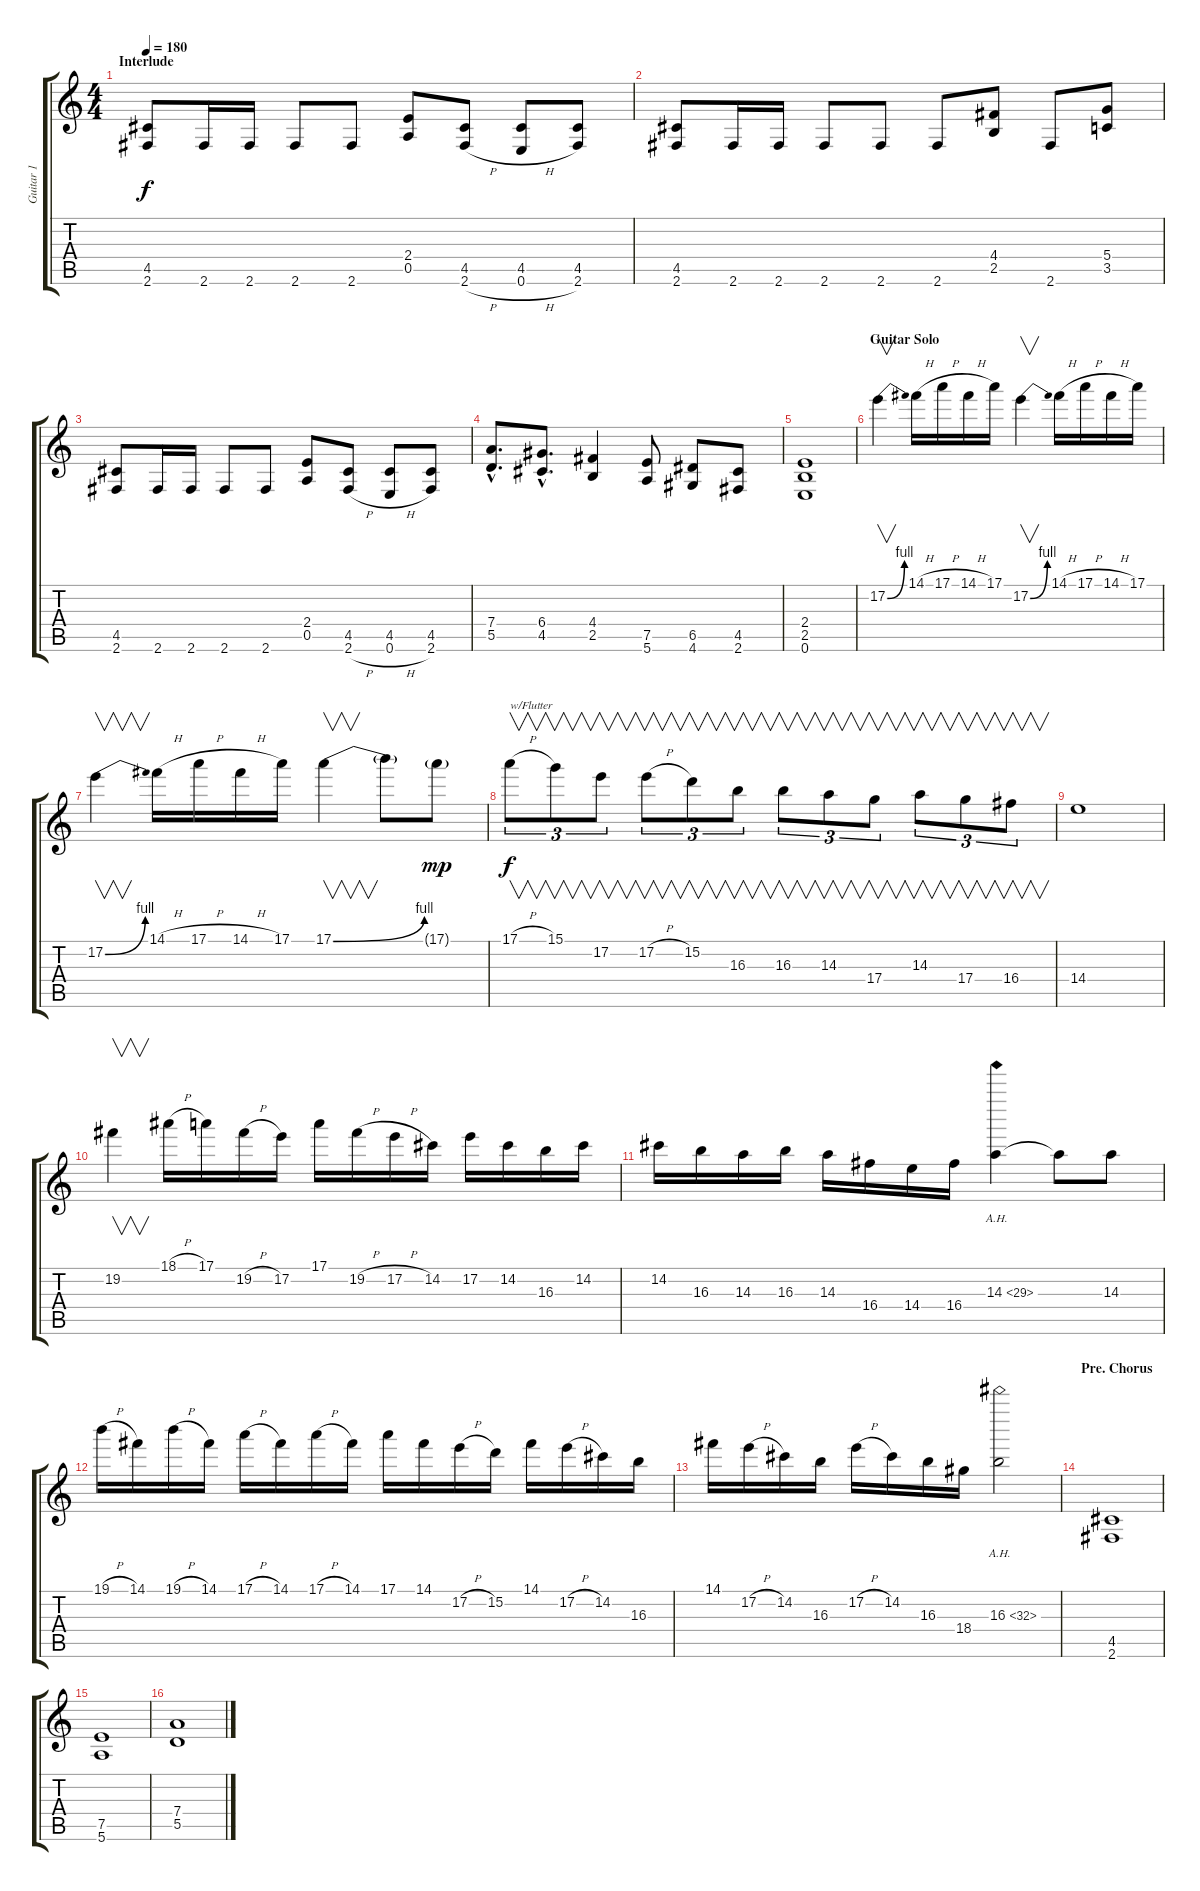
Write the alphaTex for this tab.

\track ("Guitar 1" "Guitar 1") {instrument distortionguitar}
\staff {score tabs}
\tuning (E4 B3 G3 D3 A2 E2) {hide}
\ts (4 4)
\section ("" "Interlude")
\tempo 180
\clef g2
\ks c
(4.5 2.6).8{dy f} 2.6.16 2.6.16 2.6.8 2.6.8 (2.4 0.5).8 (4.5 2.6{h}).8 (4.5 0.6{h}).8 (4.5 2.6).8 |
(4.5 2.6).8 2.6.16 2.6.16 2.6.8 2.6.8 2.6.8 (4.4 2.5).8 2.6.8 (5.4 3.5).8 |
(4.5 2.6).8 2.6.16 2.6.16 2.6.8 2.6.8 (2.4 0.5).8 (4.5 2.6{h}).8 (4.5 0.6{h}).8 (4.5 2.6).8 |
(7.4{hac} 5.5{hac}).8{d} (6.4{hac} 4.5{hac}).8{d} (4.4 2.5).4 (7.5 5.6).8 (6.5 4.6).8 (4.5 2.6).8 |
(2.4 2.5 0.6).1 |
\section ("" "Guitar Solo")
17.2{be (bend 0 0 60 4)}.4{v} 14.1{h}.16 17.1{h}.16 14.1{h}.16 17.1.16 17.2{be (bend 0 0 60 4)}.4{v} 14.1{h}.16 17.1{h}.16 14.1{h}.16 17.1.16 |
17.2{be (bend 0 0 60 4)}.4{v} 14.1{h}.16 17.1{h}.16 14.1{h}.16 17.1.16 17.1{be (bend 0 0 60 4)}.4{v} 17.1{t}.8 17.1{g}.8{dy mp} |
17.1{h}.8{v tu (3 2) txt "w/Flutter" dy f} 15.1.8{v tu (3 2)} 17.2.8{v tu (3 2)} 17.2{h}.8{v tu (3 2)} 15.2.8{v tu (3 2)} 16.3.8{v tu (3 2)} 16.3.8{v tu (3 2)} 14.3.8{v tu (3 2)} 17.4.8{v tu (3 2)} 14.3.8{v tu (3 2)} 17.4.8{v tu (3 2)} 16.4.8{v tu (3 2)} |
14.4.1 |
19.2.4{v} 18.1{h}.16 17.1.16 19.2{h}.16 17.2.16 17.1.16 19.2{h}.16 17.2{h}.16 14.2.16 17.2.16 14.2.16 16.3.16 14.2.16 |
14.2.16 16.3.16 14.3.16 16.3.16 14.3.16 16.4.16 14.4.16 16.4.16 14.3{ah 15}.4 14.3{t}.8 14.3.8 |
19.1{h}.16 14.1.16 19.1{h}.16 14.1.16 17.1{h}.16 14.1.16 17.1{h}.16 14.1.16 17.1.16 14.1.16 17.2{h}.16 15.2.16 14.1.16 17.2{h}.16 14.2.16 16.3.16 |
14.1.16 17.2{h}.16 14.2.16 16.3.16 17.2{h}.16 14.2.16 16.3.16 18.4.16 16.3{ah 16}.2 |
\section ("" "Pre. Chorus")
(4.5 2.6).1 |
(7.5 5.6).1 |
(7.4 5.5).1
